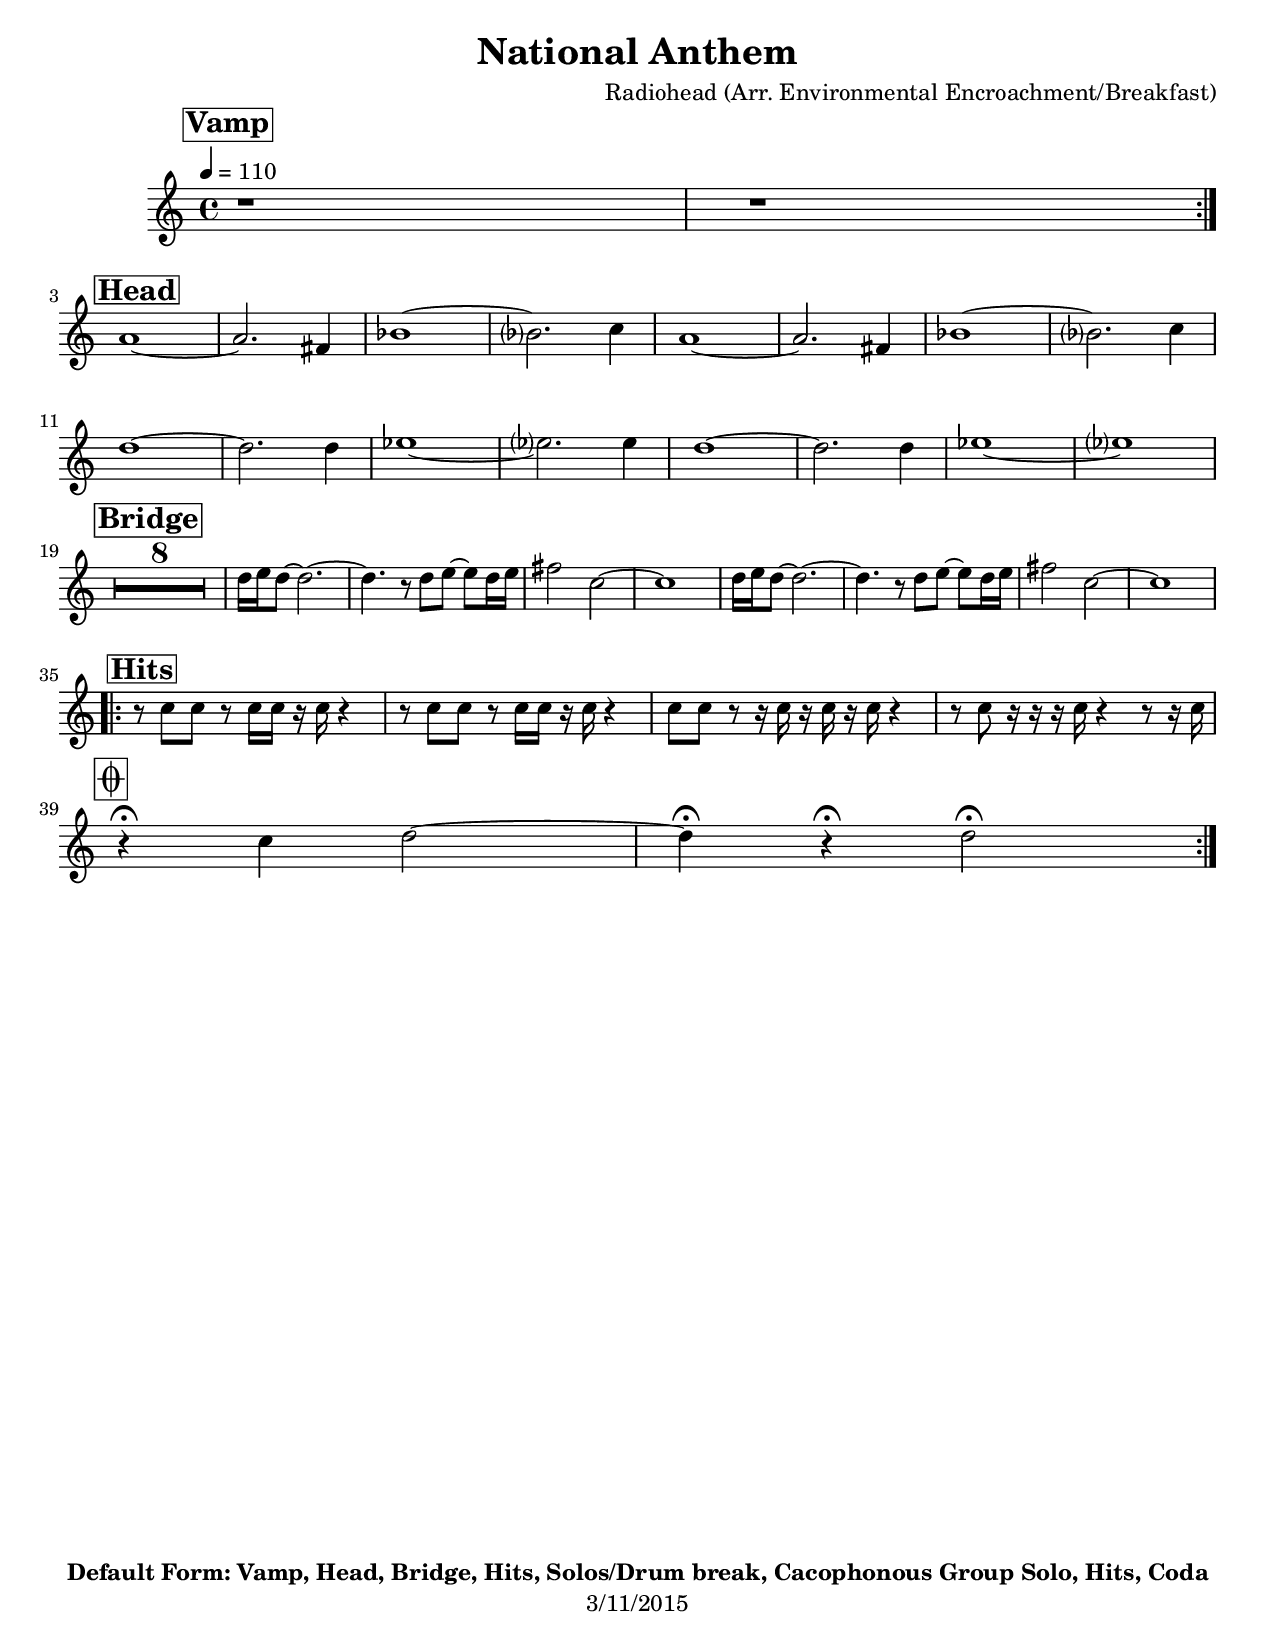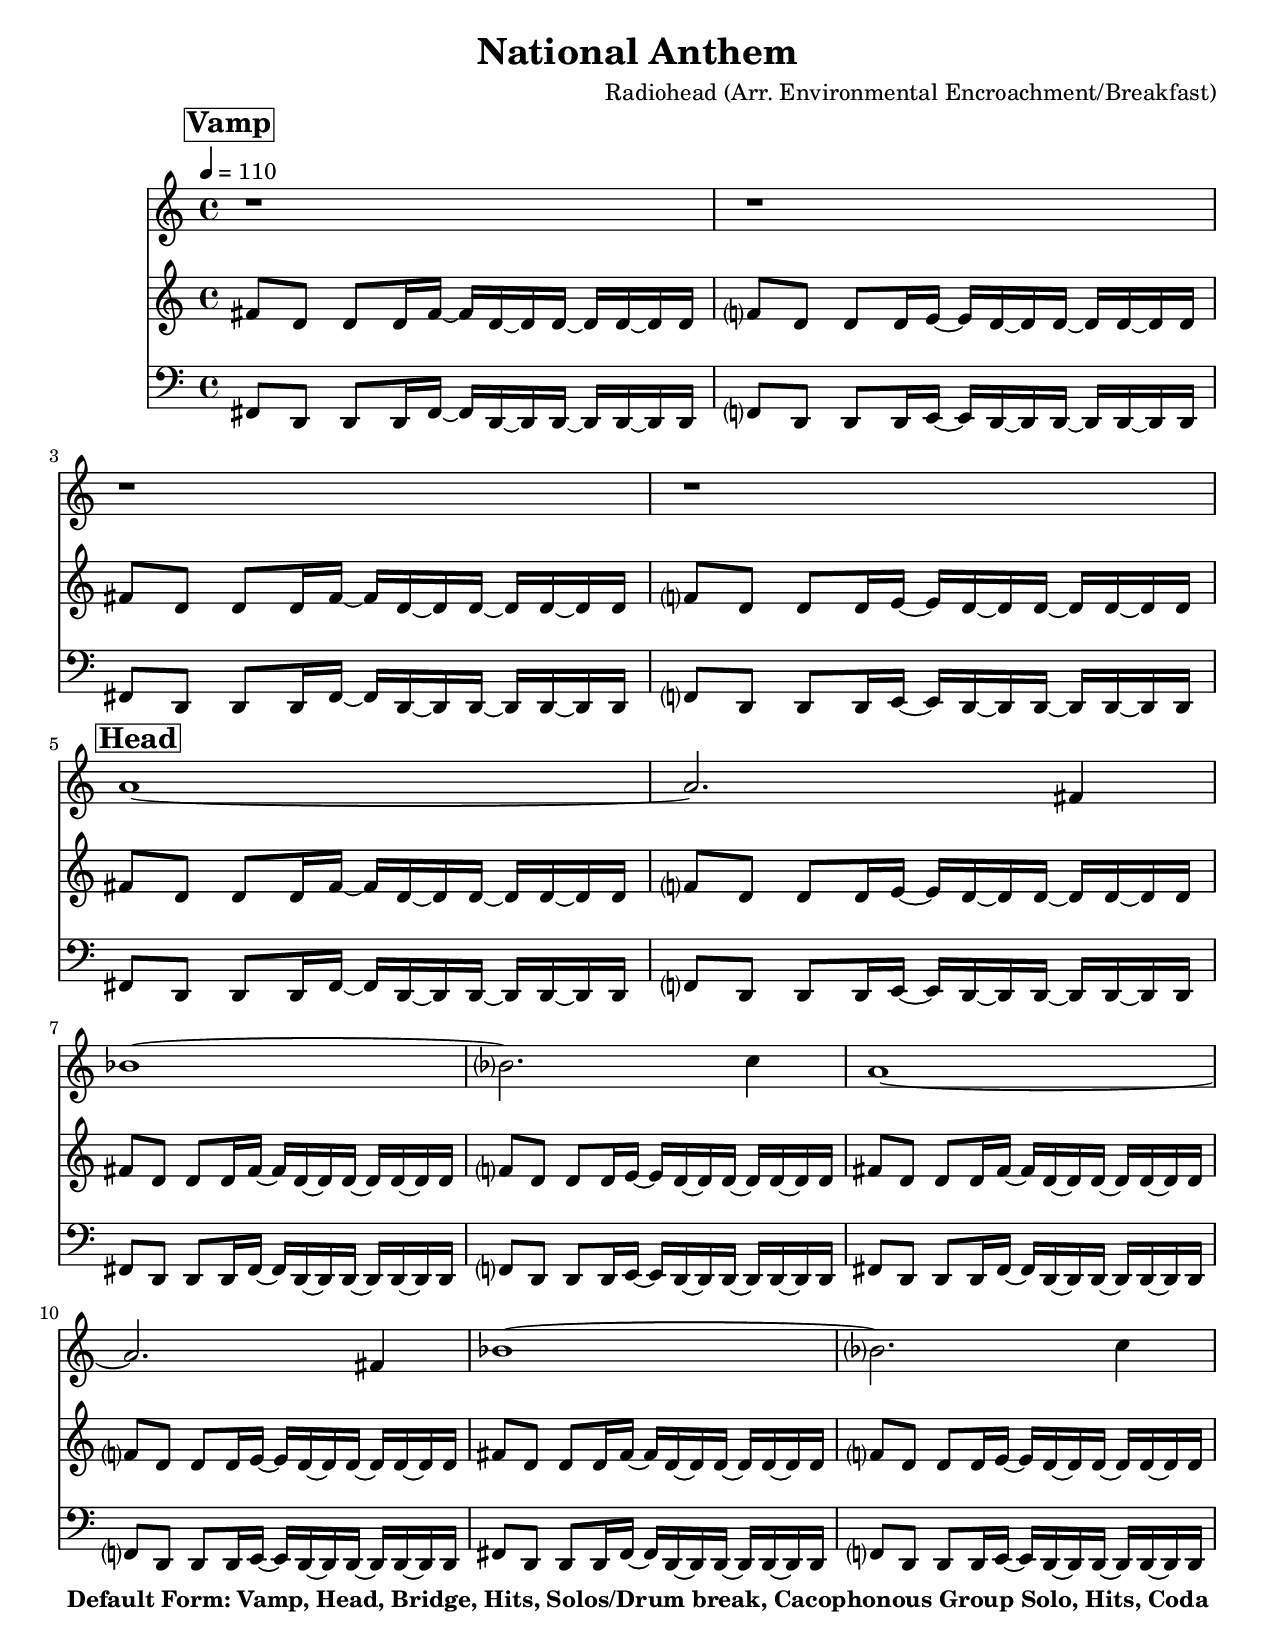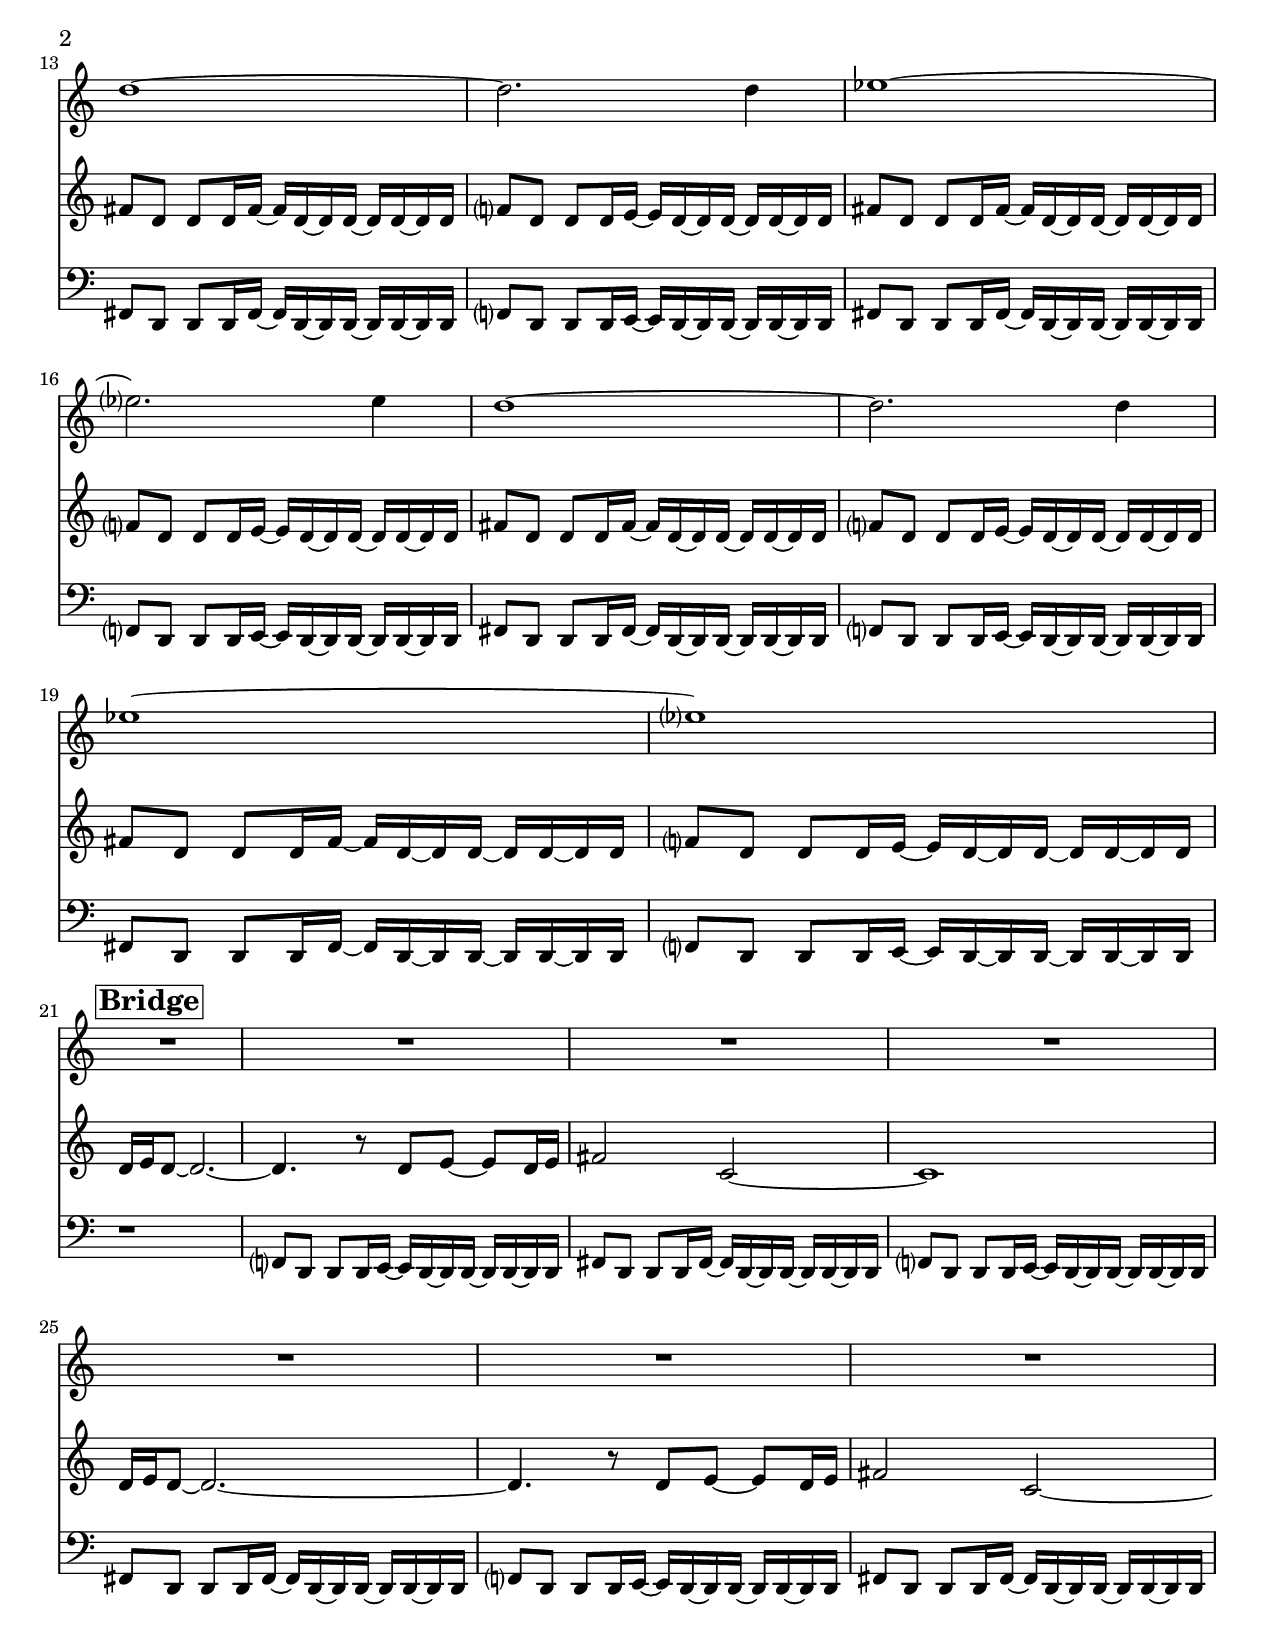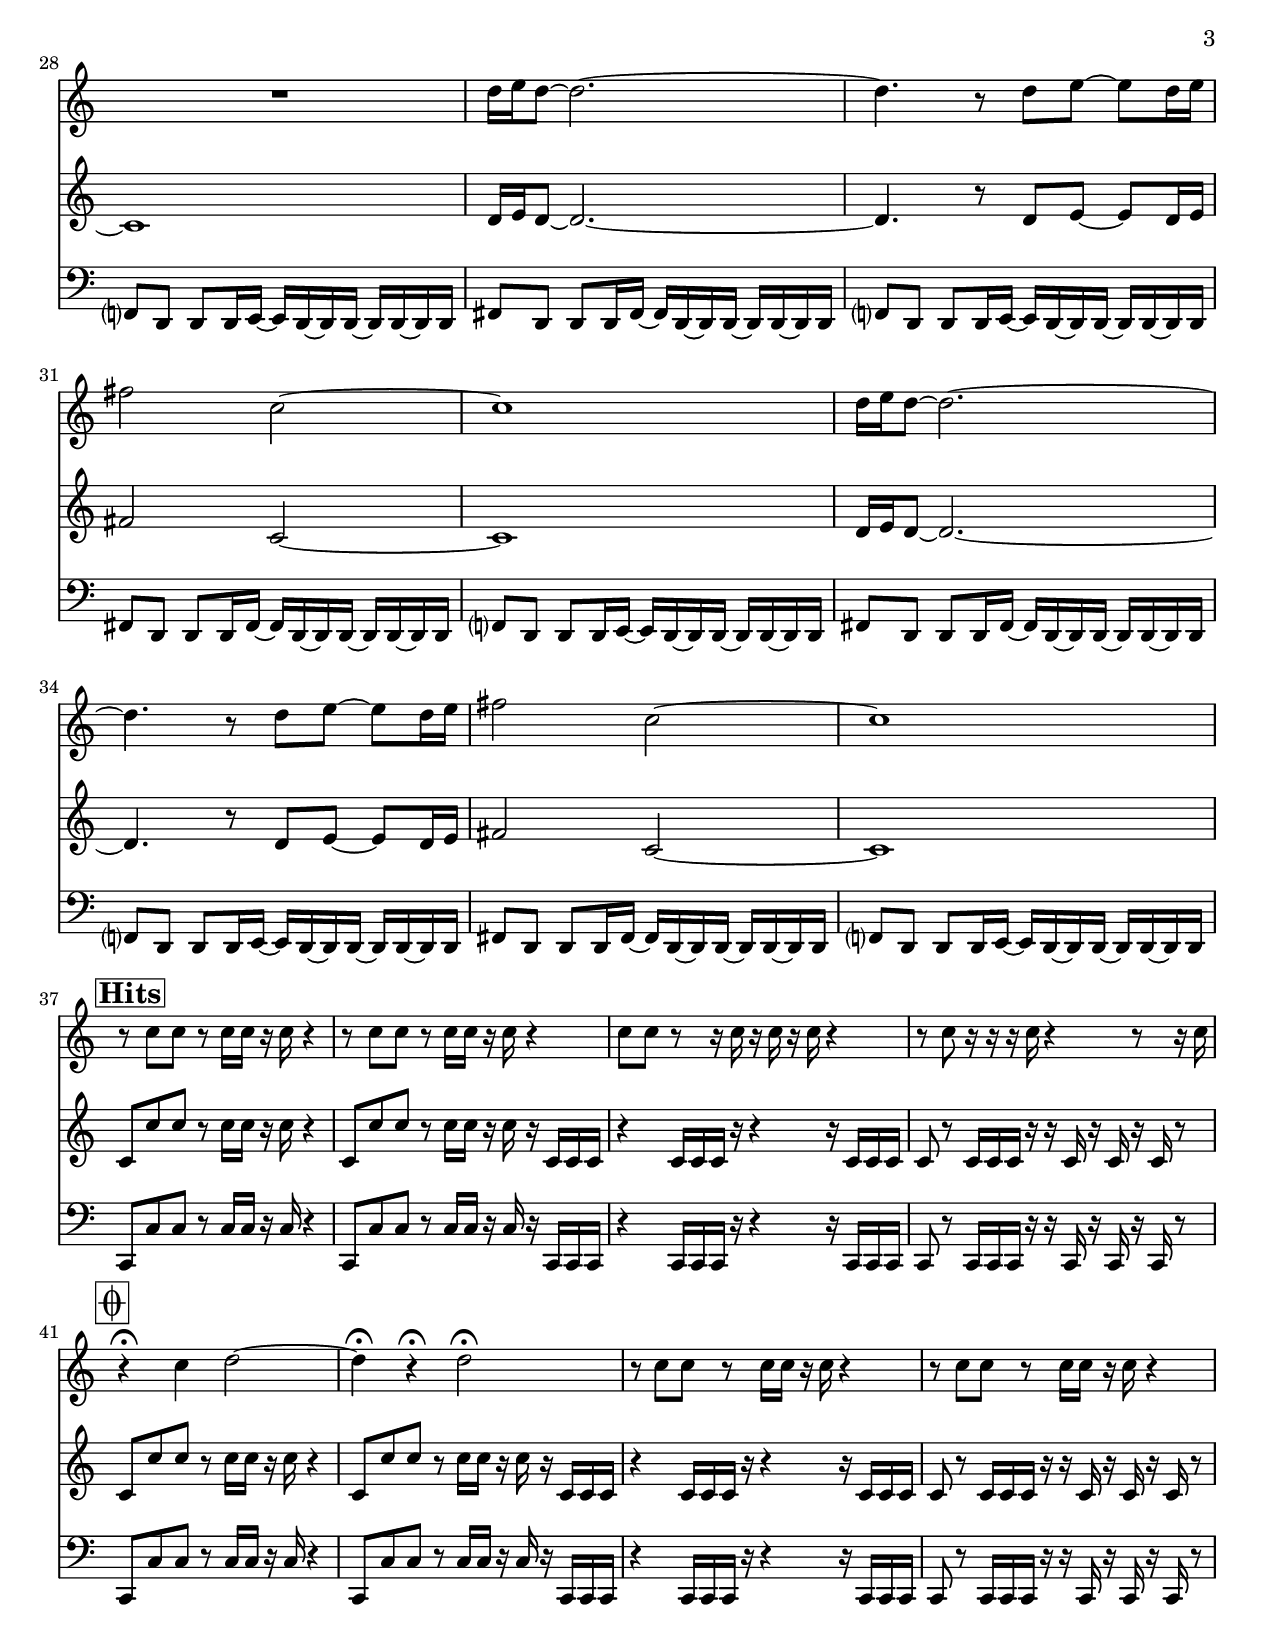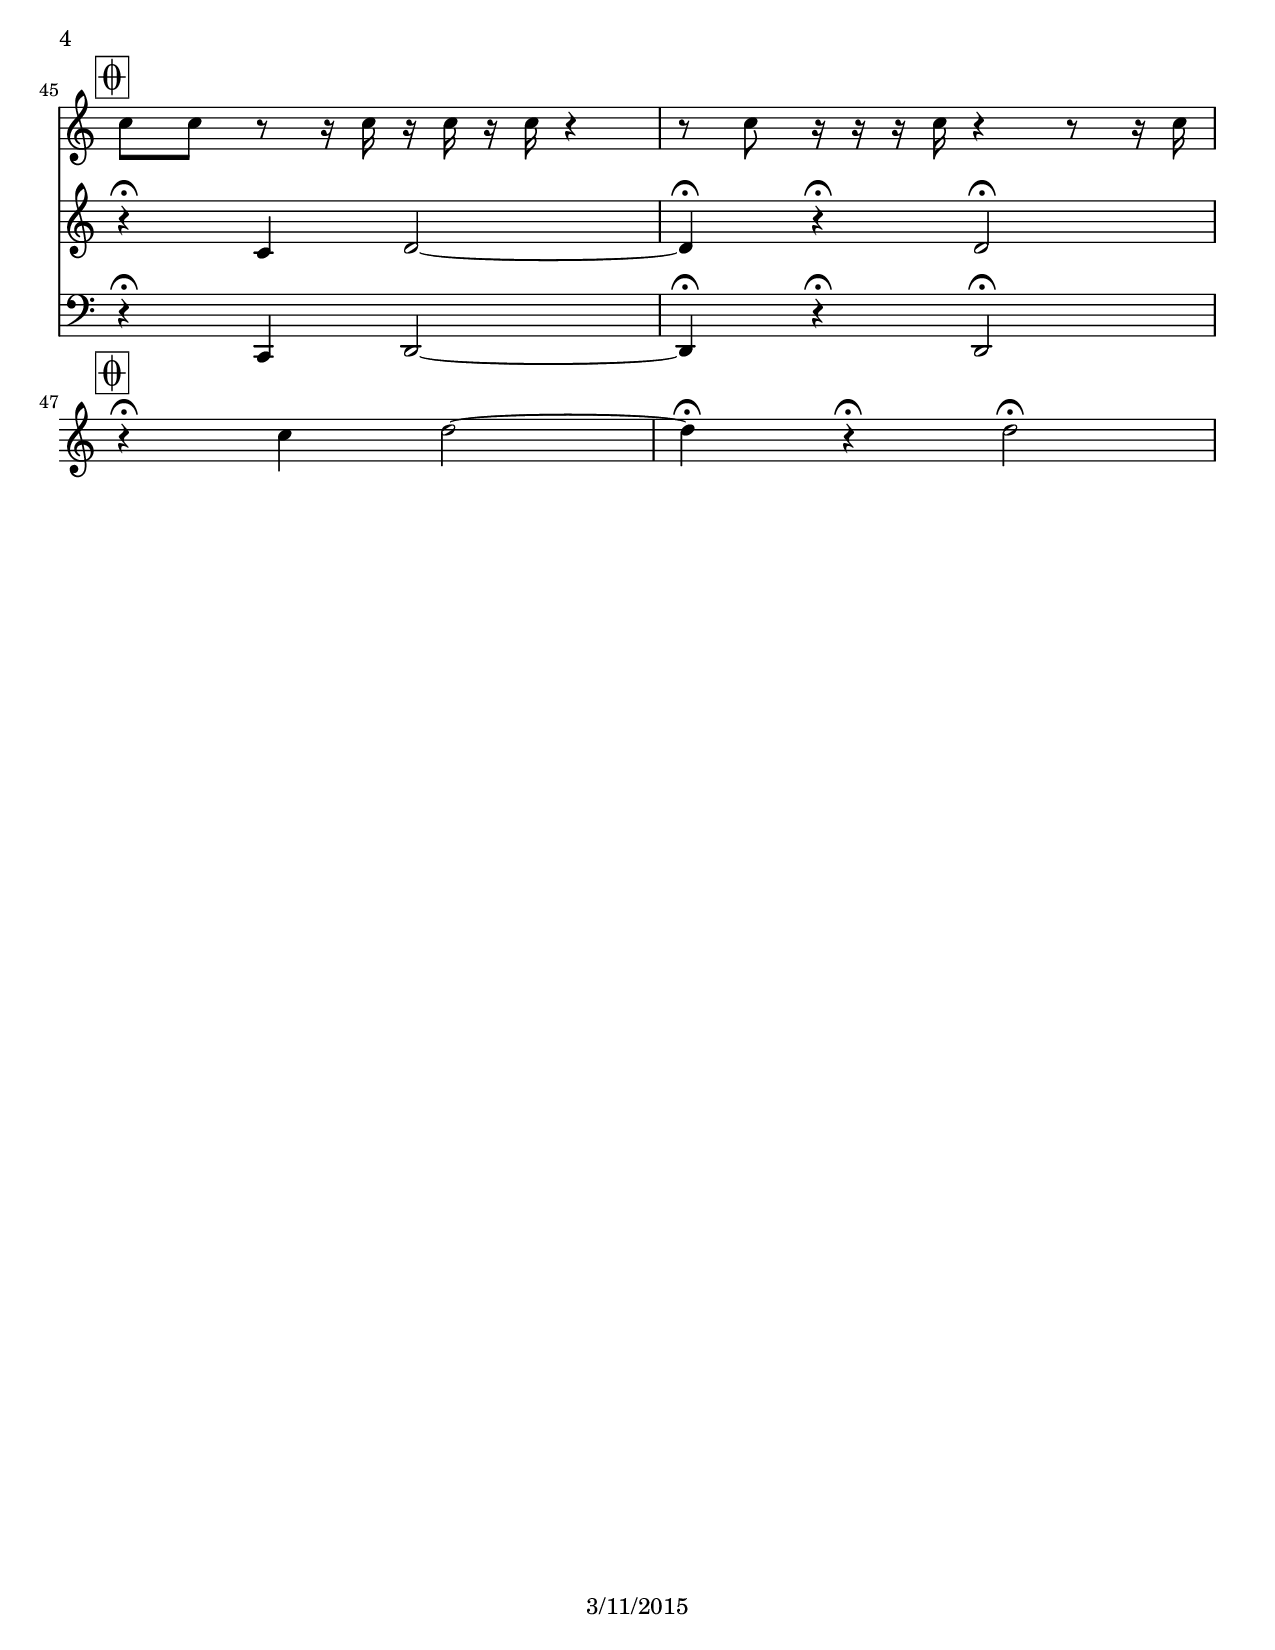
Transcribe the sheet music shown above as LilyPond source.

\version "2.16.2"

\header {
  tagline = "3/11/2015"
  title = "National Anthem"
  composer = "Radiohead (Arr. Environmental Encroachment/Breakfast)"
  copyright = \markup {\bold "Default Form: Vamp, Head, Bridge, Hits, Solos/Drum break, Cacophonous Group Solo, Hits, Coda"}
}

%place a mark at bottom right
markdownright = { \once \override Score.RehearsalMark #'break-visibility = #begin-of-line-invisible \once \override Score.RehearsalMark #'self-alignment-X = #RIGHT \once \override Score.RehearsalMark #'direction = #DOWN }

coda = {
  \break \mark \markup \box { \musicglyph #"scripts.coda" } 
  r4\fermata c4 d2~ | d4\fermata r\fermata d2\fermata |
}

%music pieces
%part: melody
melody = {
  \relative c'' {
    %\set Score.markFormatter = #format-mark-box-letters
    %\override Score.RehearsalMark #'self-alignment-X = #LEFT
	\compressFullBarRests
	\override MultiMeasureRest #'expand-limit = #2
    \mark \markup \box \bold "Vamp"
    \repeat volta 2 {
      r1 | r1
    }
    \break \mark \markup \box \bold "Head"
    a1~|a2. fis4| bes1~| bes?2. c4 |
    a1~|a2. fis4| bes1~| bes?2. c4 |
    \break
    d1~|d2. d4 | ees1~ | ees?2. ees4 |
    d1~|d2. d4 | ees1~ | ees?1 |

    \break \mark \markup \box \bold "Bridge"
    R1*8 |
    d16 e d8~ d2.~ | d4. r8 d e~ e d16 e | fis2 c~ | c1 |
    d16 e d8~ d2.~ | d4. r8 d e~ e d16 e | fis2 c~ | c1 |
    \break \mark \markup \box \bold "Hits"
    \repeat volta 2 {
      r8 c c r c16 c r c r4 |
      r8 c c r c16 c r c r4 |
      c8 c r r16 c r c r c r4 |
      r8 c r16 r r c r4 r8 r16 c |
    
    \coda
    
    }
  }
}

%part: tenor
tenor = {
  \relative c' {
    %\key f \major
    \mark \markup \box \bold "Vamp"
    \repeat volta 2 {

      fis8 d d d16 fis~ fis d~ d d~ d d~ d d|
      f?8 d d d16 e~ e d~ d d~ d d~ d d|

    }
    \break \mark \markup \box \bold "Head"
    \repeat percent 8 {
      fis8 d d d16 fis~ fis d~ d d~ d d~ d d|
      f?8 d d d16 e~ e d~ d d~ d d~ d d|
    }
    \break \mark \markup \box \bold "Bridge"
    d16 e d8~ d2.~ | d4. r8 d e~ e d16 e | fis2 c~ | c1 |
    d16 e d8~ d2.~ | d4. r8 d e~ e d16 e | fis2 c~ | c1 |
    d16 e d8~ d2.~ | d4. r8 d e~ e d16 e | fis2 c~ | c1 |
    d16 e d8~ d2.~ | d4. r8 d e~ e d16 e | fis2 c~ | c1 |
    \break \mark \markup \box \bold "Hits"
    \repeat volta 2 {
      c8 c' c r c16 c r c r4 |
      c,8 c' c r c16 c r c r c, c c |
      r4 c16 c c r r4 r16 c c c |
      c8 r c16 c c r r c r c r c r8 |
    }
    \coda
  }
}

%part: bass
bass = {
  \relative c, {
    %\key f \major
    \mark \markup \box \bold "Vamp"
    \repeat volta 2 {

      fis8 d d d16 fis~ fis d~ d d~ d d~ d d|
      f?8 d d d16 e~ e d~ d d~ d d~ d d|

    }
    \break \mark \markup \box \bold "Head"
    \repeat percent 8 {
      fis8 d d d16 fis~ fis d~ d d~ d d~ d d|
      f?8 d d d16 e~ e d~ d d~ d d~ d d|
    }

    \break \mark \markup \box \bold "Bridge"
    r1 |
    f?8 d d d16 e~ e d~ d d~ d d~ d d|
    \repeat percent 7 {
      fis8 d d d16 fis~ fis d~ d d~ d d~ d d|
      f?8 d d d16 e~ e d~ d d~ d d~ d d|
    }

    \break \mark \markup \box \bold "Hits"
    \repeat volta 2 {
      c8 c' c r c16 c r c r4 |
      c,8 c' c r c16 c r c r c, c c |
      r4 c16 c c r r4 r16 c c c |
      c8 r c16 c c r r c r c r c r8 |
    }
    \coda
  }
}

%part: changes
changes = \chordmode {
}

%%Generated layout
#(set-default-paper-size "letter")
\book {
  \score  {
    %\unfoldRepeats
    <<
      \set Score.markFormatter = #format-mark-box-numbers
      %\transpose c c \new ChordNamf { \set chordChangf = ##t \changf }

      \new Staff \with { \consists "Volta_engraver" } {
        \set Staff.midiInstrument = #"trumpet" \clef treble
        \tempo  4 = 110
        \override Score.RehearsalMark #'self-alignment-X = #LEFT
        \melody
      }
     %  
%       \new Staff \with { \consists "Volta_engraver" } {
%         \set Staff.midiInstrument = #"trombone" \clef treble
%         \override Score.RehearsalMark #'self-alignment-X = #LEFT
%         \tenor
%       }
%       \new Staff \with { \consists "Volta_engraver" } {
%         \set Staff.midiInstrument = #"tuba" \clef bass
%         \override Score.RehearsalMark #'self-alignment-X = #LEFT
%         \bass
%       }
    >>

    \midi { }
    \layout { \context  {  \Score  \remove "Volta_engraver" } }
  }
}

\book {
  \score  {
    \unfoldRepeats
    <<
      \set Score.markFormatter = #format-mark-box-numbers
      %\transpose c c \new ChordNamf { \set chordChangf = ##t \changf }

      \new Staff \with { \consists "Volta_engraver" } {
        \set Staff.midiInstrument = #"trumpet" \clef treble
        \tempo  4 = 110
        \override Score.RehearsalMark #'self-alignment-X = #LEFT
        \melody
      }
      \new Staff \with { \consists "Volta_engraver" } {
        \set Staff.midiInstrument = #"trombone" \clef treble
        \override Score.RehearsalMark #'self-alignment-X = #LEFT
        \tenor
      }
      \new Staff \with { \consists "Volta_engraver" } {
        \set Staff.midiInstrument = #"tuba" \clef bass
        \override Score.RehearsalMark #'self-alignment-X = #LEFT
        \bass
      }
    >>

    \midi { }
    \layout { \context  {  \Score  \remove "Volta_engraver" } }
  }
}
